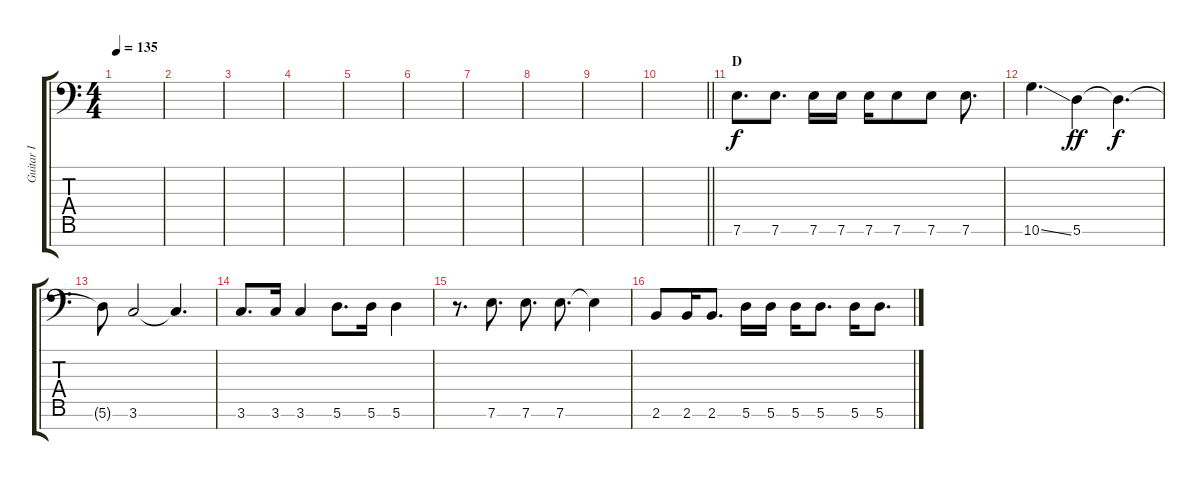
\track ("Guitar I" "Guitar I") {instrument overdrivenguitar}
\staff {score tabs}
\tuning (B3 Gb3 D3 A2 E2 A1 E1) {hide}
\ts (4 4)
\tempo 135
\clef f4
\ks c
|
|
|
|
|
|
|
|
|
\barLineRight lightlight
|
\section ("" "D")
7.6.8{d} 7.6.8{d} 7.6.16 7.6.16 7.6.16 7.6.8 7.6.8 7.6.8{d} |
10.6{ss}.4{d} 5.6.4{dy ff} 5.6{t}.4{d dy f} |
5.6{t}.8 3.6.2 3.6{t}.4{d} |
3.6.8{d} 3.6.16 3.6.4 5.6.8{d} 5.6.16 5.6.4 |
r.8{d} 7.6.8{d} 7.6.8{d} 7.6.8{d} 7.6{t}.4 |
2.6.8 2.6.16 2.6.8{d} 5.6.16 5.6.16 5.6.16 5.6.8{d} 5.6.16 5.6.8{d}
